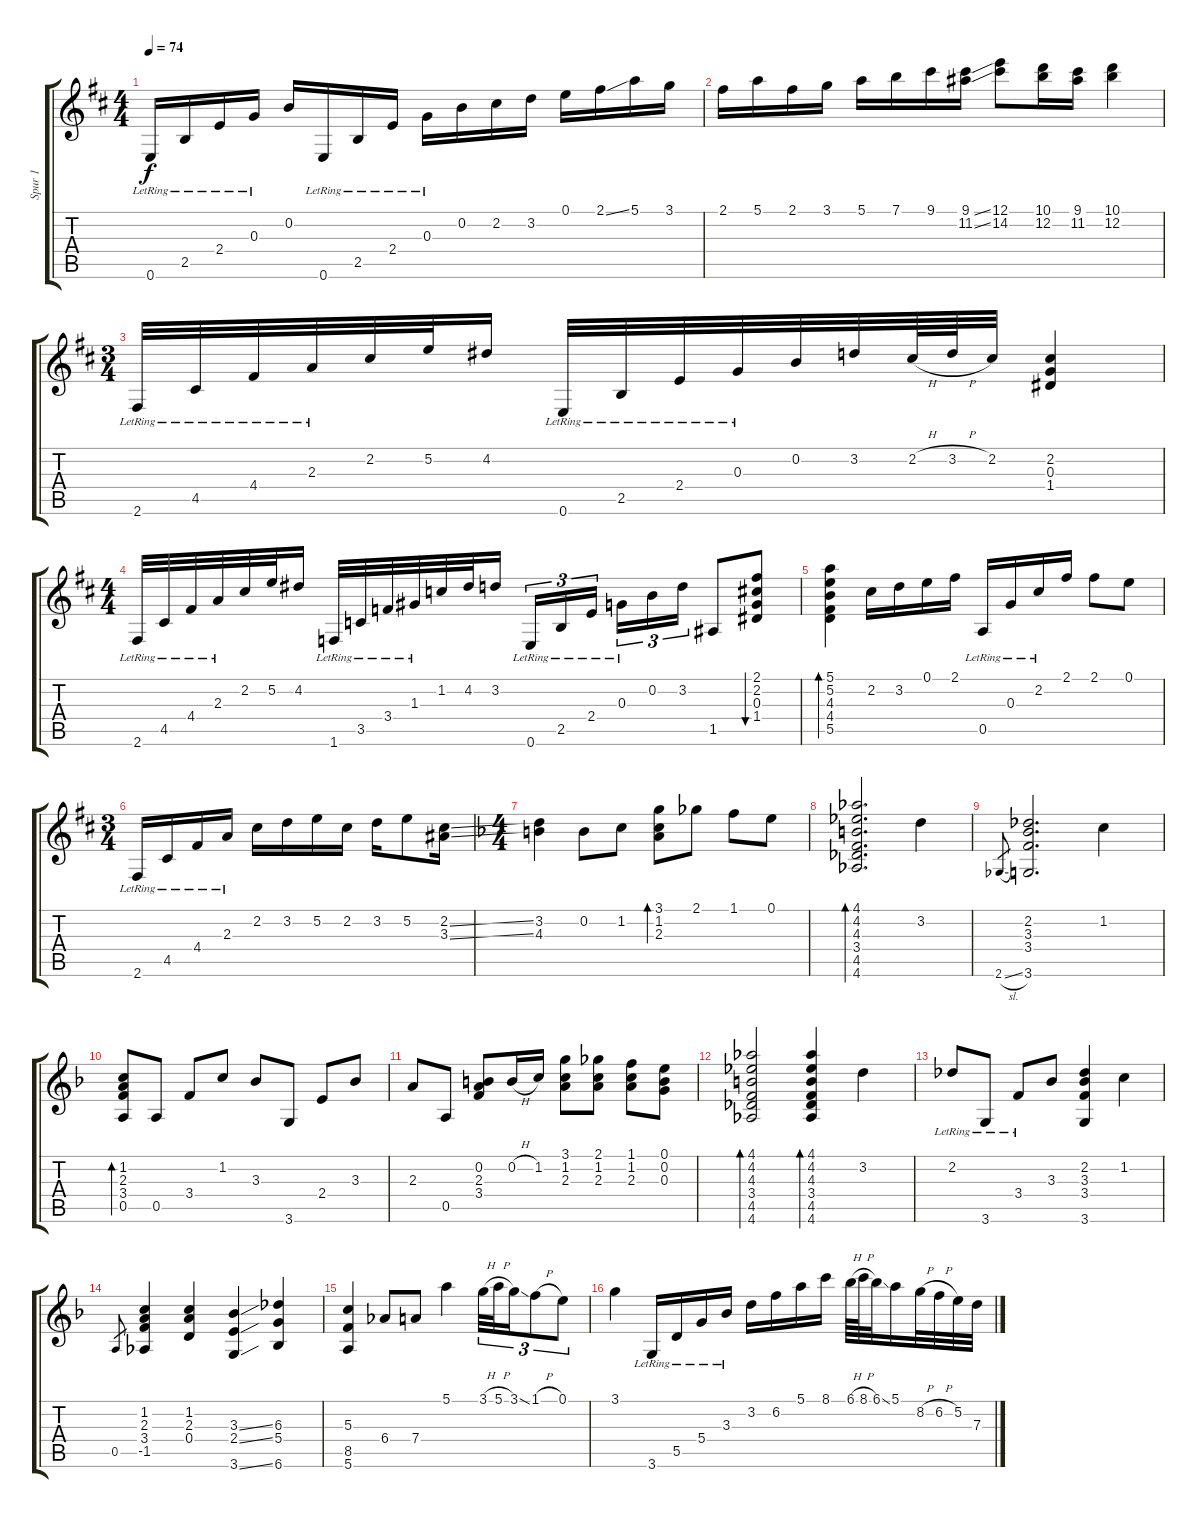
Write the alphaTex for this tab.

\track ("Spur 1" "Spur 1") {instrument acousticguitarnylon}
\staff {score tabs}
\tuning (E4 B3 G3 D3 A2 E2) {hide}
\ts (4 4)
\tempo 74
\clef g2
\ks d
0.6{lr}.16{dy f} 2.5{lr}.16 2.4{lr}.16 0.3{lr}.16 0.2.16 0.6{lr}.16 2.5{lr}.16 2.4{lr}.16 0.3{lr}.16 0.2.16 2.2.16 3.2.16 0.1.16 2.1{ss}.16 5.1.16 3.1.16 |
2.1.16 5.1.16 2.1.16 3.1.16 5.1.16 7.1.16 9.1.16 (9.1{ss} 11.2{ss}).16 (12.1 14.2).8 (10.1 12.2).16 (9.1 11.2).16 (10.1 12.2).4 |
\ts (3 4)
2.6{lr}.32 4.5{lr}.32 4.4{lr}.32 2.3{lr}.32 2.2.32 5.2.32 4.2.16 0.6{lr}.32 2.5{lr}.32 2.4{lr}.32 0.3{lr}.32 0.2.32 3.2.32 2.2{h}.64 3.2{h}.64 2.2.32 (2.2 0.3 1.4).4 |
\ts (4 4)
2.6{lr}.32 4.5{lr}.32 4.4{lr}.32 2.3{lr}.32 2.2.32 5.2.32 4.2.16 1.6{lr}.32 3.5{lr}.32 3.4{lr}.32 1.3{lr}.32 1.2.32 4.2.32 3.2.16 0.6{lr}.16{tu (3 2)} 2.5{lr}.16{tu (3 2)} 2.4{lr}.16{tu (3 2) beam splitsecondary} 0.3{lr}.16{tu (3 2)} 0.2.16{tu (3 2)} 3.2.16{tu (3 2)} 1.5.8 (2.1 2.2 0.3 1.4).8{bu 240} |
(5.1 5.2 4.3 4.4 5.5).4{bd 240} 2.2.16 3.2.16 0.1.16 2.1.16 0.5{lr}.16 0.3{lr}.16 2.2{lr}.16 2.1.16 2.1.8 0.1.8 |
\ts (3 4)
2.6{lr}.16 4.5{lr}.16 4.4{lr}.16 2.3{lr}.16 2.2.16 3.2.16 5.2.16 2.2.16 3.2.16 5.2.8 (2.2{ss} 3.3{ss}).16 |
\ts (4 4)
\ks f
(3.2 4.3).4 0.2.8 1.2.8 (3.1 1.2 2.3).8{bd 240} 2.1.8 1.1.8 0.1.8 |
(4.1 4.2 4.3 3.4 4.5 4.6).2{d bd 240} 3.2.4 |
2.6{sl}.8{gr} (2.2 3.3 3.4 3.6).2{d} 1.2.4 |
(1.2 2.3 3.4 0.5).8{bd 240} 0.5.8 3.4.8 1.2.8 3.3.8 3.6.8 2.4.8 3.3.8 |
2.3.8 0.5.8 (0.2 2.3 3.4).8 0.2{h}.16 1.2.16 (3.1 1.2 2.3).8 (2.1 1.2 2.3).8 (1.1 1.2 2.3).8 (0.1 0.2 0.3).8 |
(4.1 4.2 4.3 3.4 4.5 4.6).2{bd 240} (4.1 4.2 4.3 3.4 4.5 4.6).4{bd 240} 3.2.4 |
2.2{lr}.8 3.6{lr}.8 3.4{lr}.8 3.3.8 (2.2 3.3 3.4 3.6).4 1.2.4 |
0.5.8{gr} (1.2 2.3 3.4 -1.5).4 (1.2 2.3 0.4).4 (3.3{ss} 2.4{ss} 3.6{ss}).4 (6.3 5.4 6.6).4 |
(5.3 8.5 5.6).4 6.4.8 7.4.8 5.1.4 3.1{h}.32{tu (3 2)} 5.1{h}.32{tu (3 2)} 3.1{ss}.16{tu (3 2)} 1.1{h}.8{tu (3 2)} 0.1.8{tu (3 2)} |
3.1.4 3.6{lr}.16 5.5{lr}.16 5.4{lr}.16 3.3{lr}.16 3.2.16 6.2.16 5.1.16 8.1.16 6.1{h}.64 8.1{h}.64 6.1{ss}.32 5.1.16 8.2{h}.32 6.2{h}.32 5.2.32 7.3.32
